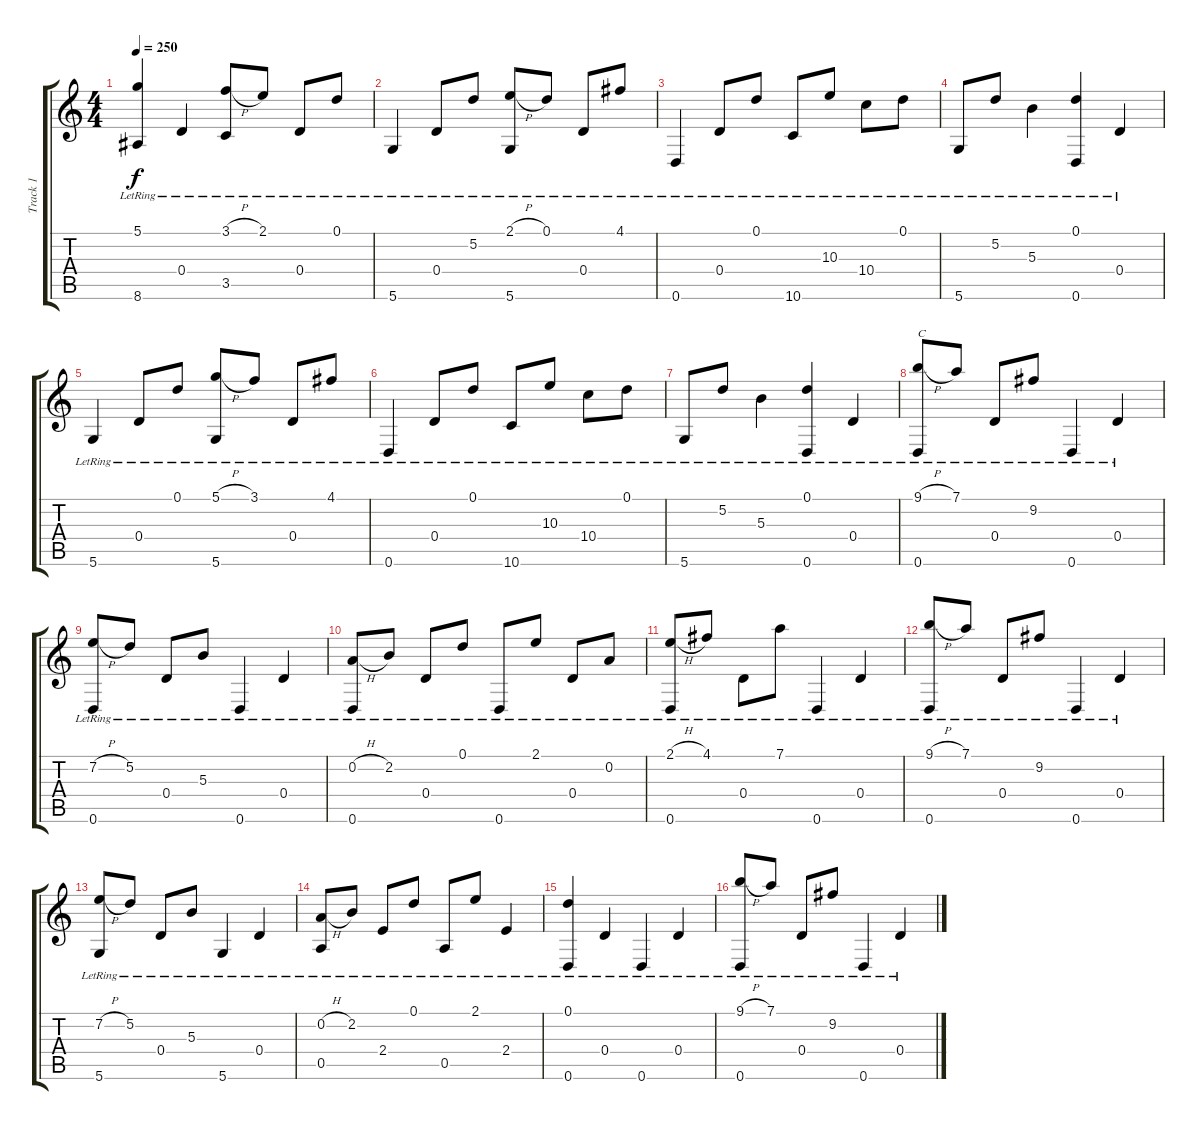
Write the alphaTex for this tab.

\track ("Track 1" "Track 1") {instrument acousticguitarsteel}
\staff {score tabs}
\tuning (D4 A3 Gb3 D3 A2 D2) {hide}
\ts (4 4)
\tempo 250
\clef g2
\ks c
(5.1{lr} 8.6{lr}).4{dy f} 0.4{lr}.4 (3.1{h} 3.5{lr}).8 2.1{lr}.8 0.4{lr}.8 0.1{lr}.8 |
5.6{lr}.4 0.4{lr}.8 5.2{lr}.8 (2.1{h} 5.6{lr}).8 0.1{lr}.8 0.4{lr}.8 4.1{lr}.8 |
0.6{lr}.4 0.4{lr}.8 0.1{lr}.8 10.6{lr}.8 10.3{lr}.8 10.4{lr}.8 0.1{lr}.8 |
5.6{lr}.8 5.2{lr}.8 5.3{lr}.4 (0.1{lr} 0.6{lr}).4 0.4{lr}.4 |
5.6{lr}.4 0.4{lr}.8 0.1{lr}.8 (5.1{h} 5.6{lr}).8 3.1{lr}.8 0.4{lr}.8 4.1{lr}.8 |
0.6{lr}.4 0.4{lr}.8 0.1{lr}.8 10.6{lr}.8 10.3{lr}.8 10.4{lr}.8 0.1{lr}.8 |
5.6{lr}.8 5.2{lr}.8 5.3{lr}.4 (0.1{lr} 0.6{lr}).4 0.4{lr}.4 |
(9.1{h} 0.6{lr}).8{txt "C"} 7.1{lr}.8 0.4{lr}.8 9.2{lr}.8 0.6{lr}.4 0.4{lr}.4 |
(7.2{h} 0.6{lr}).8 5.2{lr}.8 0.4{lr}.8 5.3{lr}.8 0.6{lr}.4 0.4{lr}.4 |
(0.2{h} 0.6{lr}).8 2.2{lr}.8 0.4{lr}.8 0.1{lr}.8 0.6{lr}.8 2.1{lr}.8 0.4{lr}.8 0.2{lr}.8 |
(2.1{h} 0.6{lr}).8 4.1{lr}.8 0.4{lr}.8 7.1{lr}.8 0.6{lr}.4 0.4{lr}.4 |
(9.1{h} 0.6{lr}).8 7.1{lr}.8 0.4{lr}.8 9.2{lr}.8 0.6{lr}.4 0.4{lr}.4 |
(7.2{h} 5.6{lr}).8 5.2{lr}.8 0.4{lr}.8 5.3{lr}.8 5.6{lr}.4 0.4{lr}.4 |
(0.2{h} 0.5{lr}).8 2.2{lr}.8 2.4{lr}.8 0.1{lr}.8 0.5{lr}.8 2.1{lr}.8 2.4{lr}.4 |
(0.1{lr} 0.6{lr}).4 0.4{lr}.4 0.6{lr}.4 0.4{lr}.4 |
(9.1{h} 0.6{lr}).8 7.1{lr}.8 0.4{lr}.8 9.2{lr}.8 0.6{lr}.4 0.4{lr}.4
